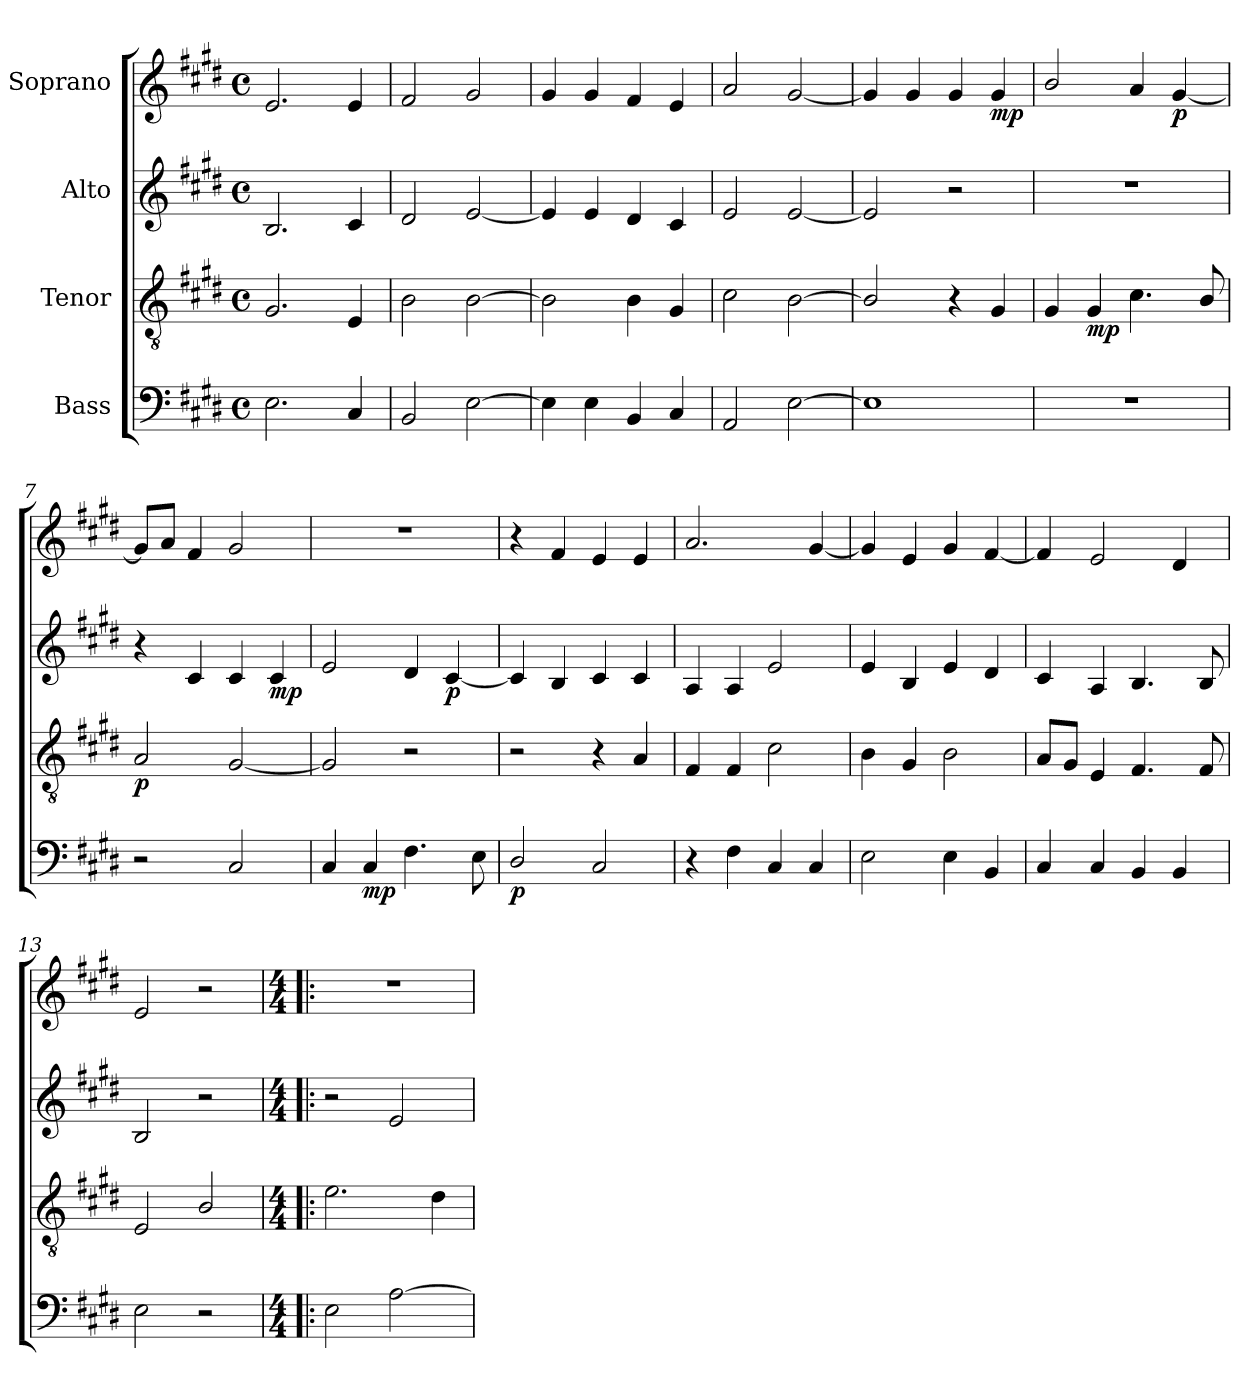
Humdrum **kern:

**kern	**dynam	**kern	**dynam	**kern	**dynam	**kern	**dynam
*part4	*part4	*part3	*part3	*part2	*part2	*part1	*part1
*staff4	*staff4	*staff3	*staff3	*staff2	*staff2	*staff1	*staff1
*I"Bass	*	*I"Tenor	*	*I"Alto	*	*I"Soprano	*
*clefF4	*	*clefGv2	*	*clefG2	*	*clefG2	*
*k[f#c#g#d#]	*	*k[f#c#g#d#]	*	*k[f#c#g#d#]	*	*k[f#c#g#d#]	*
*M4/4	*	*M4/4	*	*M4/4	*	*M4/4	*
*met(c)	*	*met(c)	*	*met(c)	*	*met(c)	*
*MM100	*	*MM100	*	*MM100	*	*MM100	*
=1	=1	=1	=1	=1	=1	=1	=1
2.E\	.	2.G#/	.	2.B/	.	2.e/	.
4C#/	.	4E/	.	4c#/	.	4e/	.
=2	=2	=2	=2	=2	=2	=2	=2
2BB/	.	2B\	.	2d#/	.	2f#/	.
[2E\	.	[2B\	.	[2e/	.	2g#/	.
=3	=3	=3	=3	=3	=3	=3	=3
4E\]	.	2B\]	.	4e/]	.	4g#/	.
4E\	.	.	.	4e/	.	4g#/	.
4BB/	.	4B\	.	4d#/	.	4f#/	.
4C#/	.	4G#/	.	4c#/	.	4e/	.
=4	=4	=4	=4	=4	=4	=4	=4
2AA/	.	2c#\	.	2e/	.	2a/	.
[2E\	.	[2B\	.	[2e/	.	[2g#/	.
=5	=5	=5	=5	=5	=5	=5	=5
1E]	.	2B/]	.	2e/]	.	4g#/]	.
.	.	.	.	.	.	4g#/	.
.	.	4r	.	2r	.	4g#/	.
!	!	!	!	!	!	!	!LO:DY:b
.	.	4G#/	.	.	.	4g#/	mp
=6	=6	=6	=6	=6	=6	=6	=6
1r	.	4G#/	.	1r	.	2b/	.
!	!	!	!LO:DY:b	!	!	!	!
.	.	4G#/	mp	.	.	.	.
.	.	4.c#\	.	.	.	4a/	.
!	!	!	!	!	!	!	!LO:DY:b
.	.	.	.	.	.	[4g#/	p
.	.	8B/	.	.	.	.	.
=7	=7	=7	=7	=7	=7	=7	=7
!	!	!	!LO:DY:b	!	!	!	!
2r	.	2A/	p	4r	.	8g#/L]	.
.	.	.	.	.	.	8a/J	.
.	.	.	.	4c#/	.	4f#/	.
2C#/	.	[2G#/	.	4c#/	.	2g#/	.
!	!	!	!	!	!LO:DY:b	!	!
.	.	.	.	4c#/	mp	.	.
=8	=8	=8	=8	=8	=8	=8	=8
4C#/	.	2G#/]	.	2e/	.	1r	.
!	!LO:DY:b	!	!	!	!	!	!
4C#/	mp	.	.	.	.	.	.
4.F#\	.	2r	.	4d#/	.	.	.
!	!	!	!	!	!LO:DY:b	!	!
.	.	.	.	[4c#/	p	.	.
8E\	.	.	.	.	.	.	.
=9	=9	=9	=9	=9	=9	=9	=9
!	!LO:DY:b	!	!	!	!	!	!
2D#/	p	2r	.	4c#/]	.	4r	.
.	.	.	.	4B/	.	4f#/	.
2C#/	.	4r	.	4c#/	.	4e/	.
.	.	4A/	.	4c#/	.	4e/	.
!!LO:LB:g=z
=10	=10	=10	=10	=10	=10	=10	=10
4r	.	4F#/	.	4A/	.	2.a/	.
4F#\	.	4F#/	.	4A/	.	.	.
4C#/	.	2c#\	.	2e/	.	.	.
4C#/	.	.	.	.	.	[4g#/	.
=11	=11	=11	=11	=11	=11	=11	=11
2E\	.	4B\	.	4e/	.	4g#/]	.
.	.	4G#/	.	4B/	.	4e/	.
4E\	.	2B\	.	4e/	.	4g#/	.
4BB/	.	.	.	4d#/	.	[4f#/	.
=12	=12	=12	=12	=12	=12	=12	=12
4C#/	.	8A/L	.	4c#/	.	4f#/]	.
.	.	8G#/J	.	.	.	.	.
4C#/	.	4E/	.	4A/	.	2e/	.
4BB/	.	4.F#/	.	4.B/	.	.	.
4BB/	.	.	.	.	.	4d#/	.
.	.	8F#/	.	8B/	.	.	.
=13	=13	=13	=13	=13	=13	=13	=13
2E\	.	2E/	.	2B/	.	2e/	.
2r	.	2B/	.	2r	.	2r	.
!!LO:PB:g=z
=14!|:	=14!|:	=14!|:	=14!|:	=14!|:	=14!|:	=14!|:	=14!|:
*M4/4	*	*M4/4	*	*M4/4	*	*M4/4	*
2E\	.	2.e\	.	2r	.	1r	.
[2A\	.	.	.	2e/	.	.	.
.	.	4d#\	.	.	.	.	.
=	=	=	=	=	=	=	=
*-	*-	*-	*-	*-	*-	*-	*-
